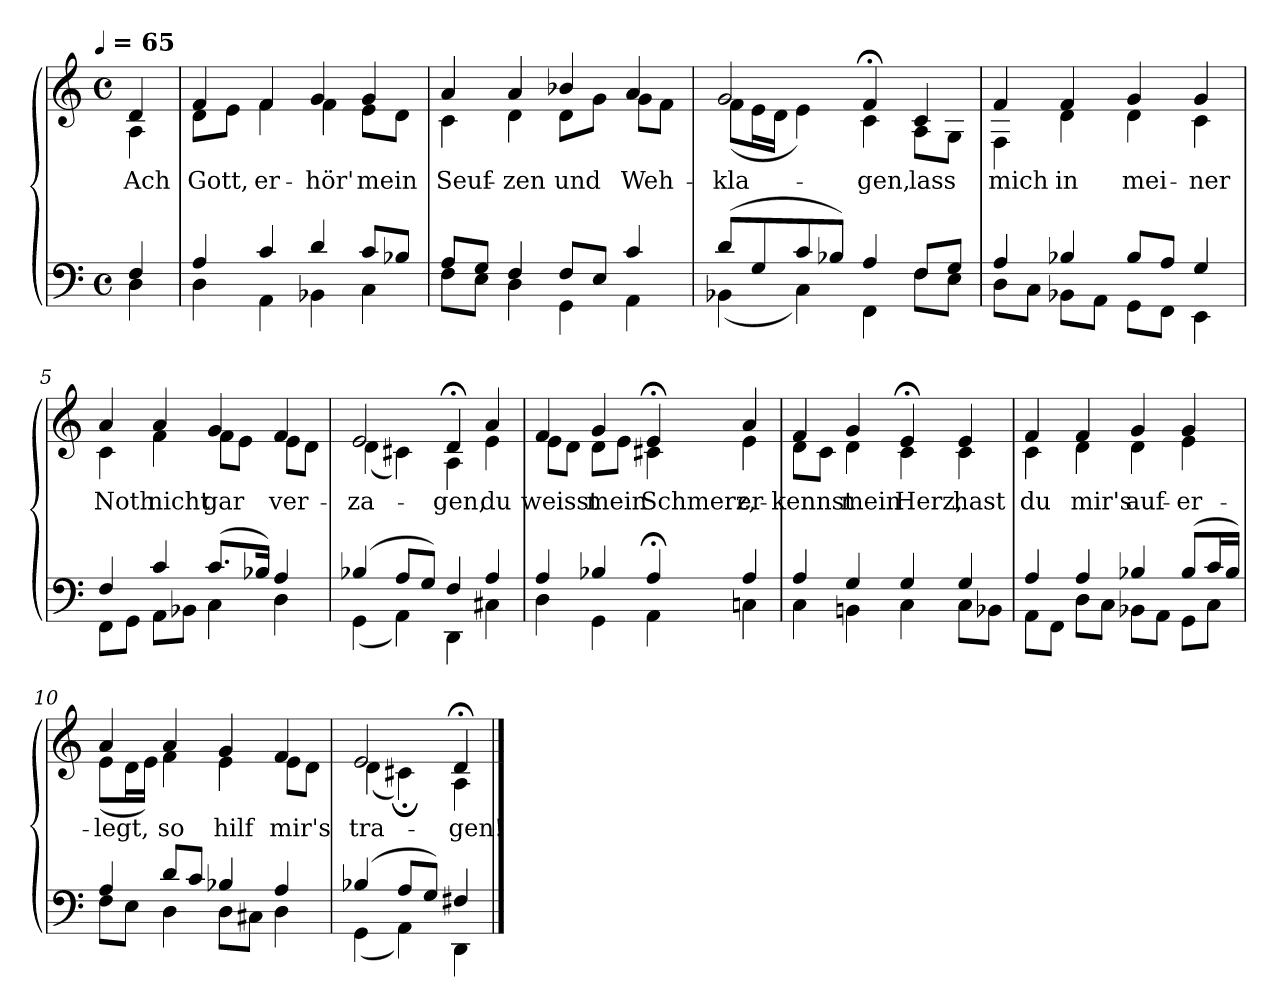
**kern	**kern	**text	**dynam
*part1	*part1	*part1	*part1
*staff2	*staff1	*staff1	*staff1/2
*clefF4	*clefG2	*	*
!!LO:TX:omd:t=[quarter] = 65
*M4/4	*M4/4	*	*
*met(c)	*met(c)	*	*
*MM65	*MM65	*	*
=	=	=	=
*^	*^	*	*
4F	4D	4d	4A	Ach	.
=1	=1	=1	=1	=1	=1
4A	4D	4f	8dL	Gott,	.
.	.	.	8eJ	.	.
4c	4AA	4f	4f	er-	.
4d	4BB-X	4g	4f	-hör'	.
8cL	4C	4g	8eL	mein	.
8B-XJ	.	.	8dJ	.	.
=2	=2	=2	=2	=2	=2
8AL	8FL	4a	4c	Seuf-	.
8GJ	8EJ	.	.	.	.
4F	4D	4a	4d	-zen	.
8FL	4GG	4b-X	8dL	und	.
8EJ	.	.	8gJ	.	.
4c	4AA	4a	8gL	Weh-	.
.	.	.	8fJ	.	.
=3	=3	=3	=3	=3	=3
*	*	*MM60	*	*	*
(8dL	(4BB-X	2g	(8fL	-kla-	.
8G	.	.	16eL	.	.
.	.	.	16dJJ	.	.
8c	4C)	.	4e)	.	.
8B-XJ)	.	.	.	.	.
4A	4FF	4f;<	4c	gen,	.
8FL	8FL	4c	8AL	lass	♩ = 63
8GJ	8EJ	.	8GJ	.	.
=4	=4	=4	=4	=4	=4
4A	8DL	4f	4F	mich	.
.	8CJ	.	.	.	.
4B-X	8BB-XL	4f	4d	in	.
.	8AAJ	.	.	.	.
8B-L	8GGL	4g	4d	mei-	.
8AJ	8FFJ	.	.	.	.
4G	4EE	4g	4c	-ner	.
=5	=5	=5	=5	=5	=5
4F	8FFL	4a	4c	Noth	.
.	8GGJ	.	.	.	.
4c	8AAL	4a	4f	nicht	.
.	8BB-XJ	.	.	.	.
(8.cL	4C	4g	8fL	gar	♩ = 60
.	.	.	8eJ	.	.
16B-XJk)	.	.	.	.	.
4A	4D	4f	8eL	ver-	.
.	.	.	8dJ	.	.
!!LO:LB:g=z	!!
=6	=6	=6	=6	=6	=6
(4B-X	(4GG	2e	(4d	-za-	.
8AL	4AA)	.	4c#X)	.	.
8GJ)	.	.	.	.	.
4F	4DD	4d;<	4A	-gen,	.
4A	4C#X	4a	4e	du	♩ = 63
=7	=7	=7	=7	=7	=7
4A	4D	4f	8eL	weisst	.
.	.	.	8dJ	.	.
4B-X	4GG	4g	8dL	mein	.
.	.	.	8eJ	.	.
4A;<	4AA	4e;<	4c#X	Schmerz,	.
4A	4Cn	4a	4e	er-	.
=8	=8	=8	=8	=8	=8
*	*	*MM60	*	*	*
4A	4C	4f	8dL	-kennst	.
.	.	.	8cJ	.	.
4G	4BBn	4g	4d	mein	.
4G	4C	4e;<	4c	Herz,	.
4G	8CL	4e	4c	hast	♩ = 63
.	8BB-XJ	.	.	.	.
=9	=9	=9	=9	=9	=9
4A	8AAL	4f	4c	du	.
.	8FFJ	.	.	.	.
4A	8DL	4f	4d	mir's	.
.	8CJ	.	.	.	.
4B-X	8BB-XL	4g	4d	auf-	♩ = 60
.	8AAJ	.	.	.	.
(8B-L	8GGL	4g	4e	-er-	.
16cL	8CJ	.	.	.	.
16B-JJ)	.	.	.	.	.
=10	=10	=10	=10	=10	=10
4A	8FL	4a	(8eL	-legt,	.
.	8EJ	.	16dL	.	.
.	.	.	16eJJ)	.	.
8dL	4D	4a	4f	so	♩ =55
8cJ	.	.	.	.	.
4B-X	8DL	4g	4e	hilf	.
.	8C#XJ	.	.	.	.
4A	4D	4f	8eL	mir's	.
.	.	.	8dJ	.	.
!!LO:LB:g=z	!!
=11	=11	=11	=11	=11	=11
*	*	*MM47	*	*	*
(4B-X	(4GG	2e	(4d	tra-	.
8AL	4AA)	.	4c#X;)	.	.
8GJ)	.	.	.	.	.
4F#X	4DD	4d;<	4A	-gen!	.
*v	*v	*	*	*	*
*	*v	*v	*	*
==	==	==	==
*-	*-	*-	*-
